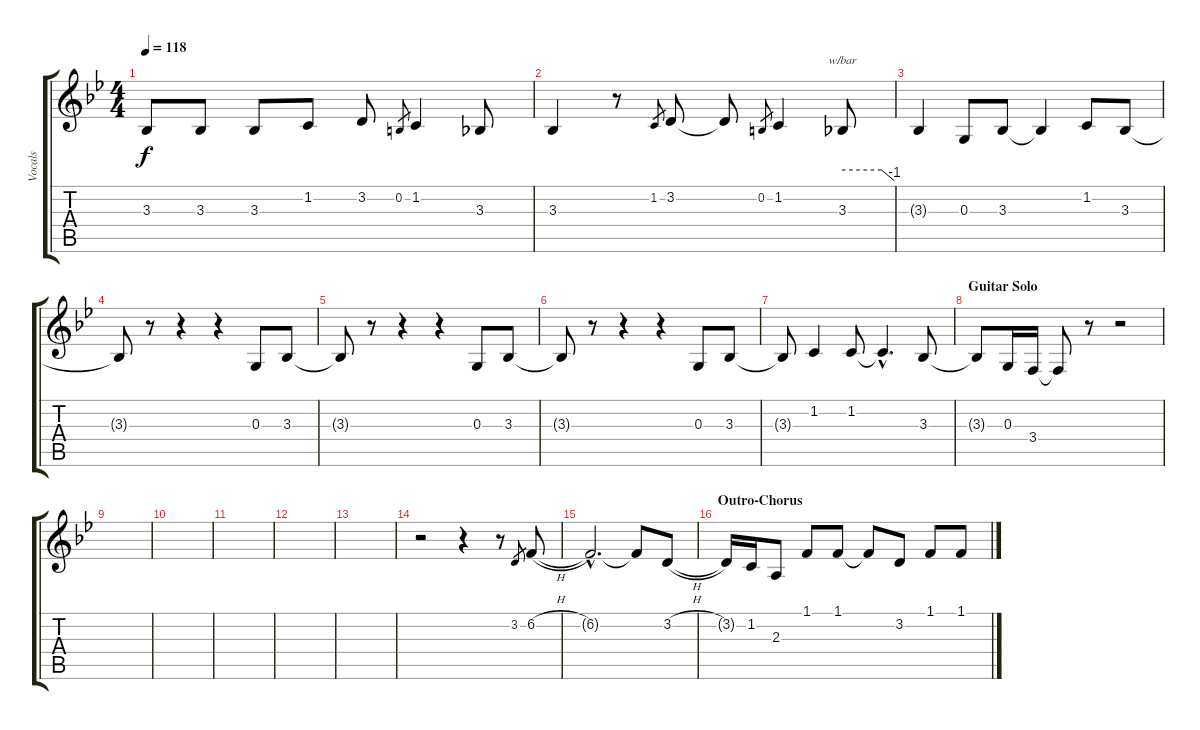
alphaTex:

\track ("Vocals" "Vocals") {instrument oboe}
\staff {score tabs}
\tuning (E4 B3 G3 D3 A2 E2) {hide}
\ts (4 4)
\tempo 118
\clef g2
\ks bb
3.3.8{dy f} 3.3.8 3.3.8 1.2.8 3.2.8 0.2.8{gr} 1.2.4 3.3.8 |
3.3.4 r.8 1.2.8{gr} 3.2.8 3.2{t}.8 0.2.8{gr} 1.2.4 3.3.8{tbe (custom default 0 0 45 0 60 -4)} |
3.3{t}.4 0.3.8 3.3.8 3.3{t}.4 1.2.8 3.3.8 |
3.3{t}.8 r.8 r.4 r.4 0.3.8 3.3.8 |
3.3{t}.8 r.8 r.4 r.4 0.3.8 3.3.8 |
3.3{t}.8 r.8 r.4 r.4 0.3.8 3.3.8 |
3.3{t}.8 1.2.4 1.2.8 1.2{hac t}.4{d} 3.3.8 |
\section ("" "Guitar Solo")
3.3{t}.8 0.3.16 3.4.16 3.4{t}.8 r.8 r.2 |
|
|
|
|
|
r.2 r.4 r.8 3.2.8{gr} 6.2{h}.8 |
6.2{hac t}.2{d} 6.2{t}.8 3.2{h}.8 |
\section ("" "Outro-Chorus")
3.2{t}.16 1.2.16 2.3.8 1.1.8 1.1.8 1.1{t}.8 3.2.8 1.1.8 1.1.8
